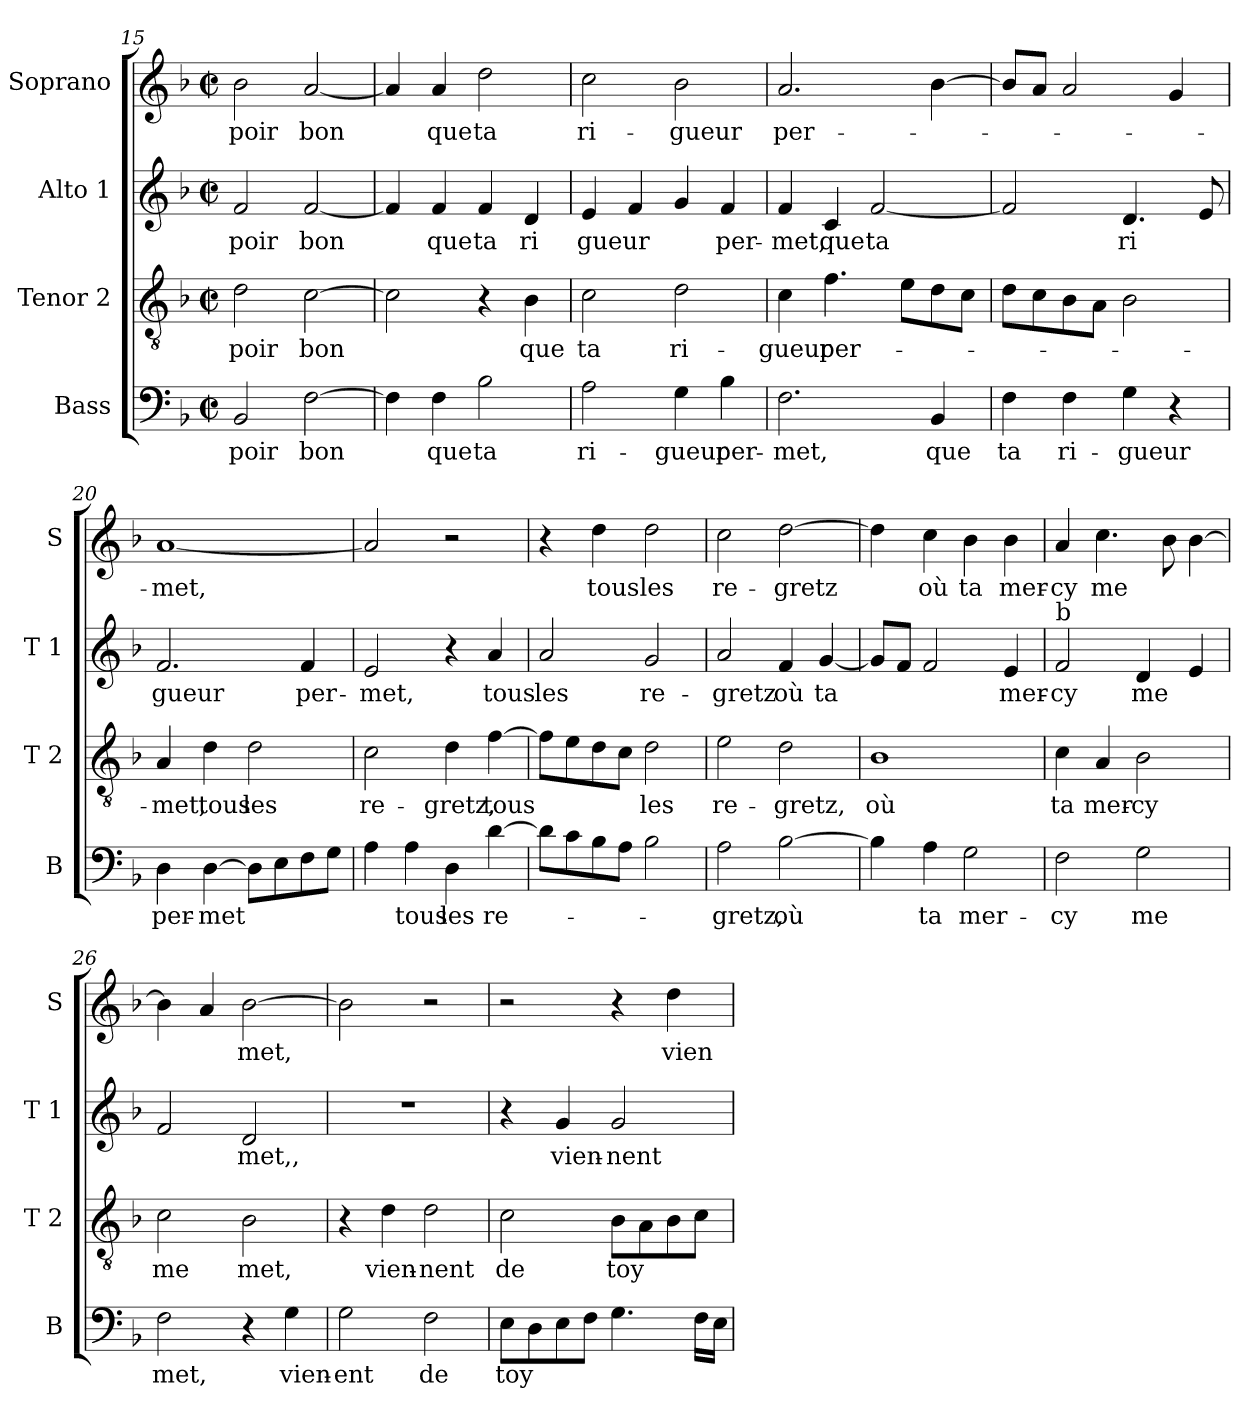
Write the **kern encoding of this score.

**kern	**text	**kern	**text	**kern	**text	**kern	**text
*part4	*part4	*part3	*part3	*part2	*part2	*part1	*part1
*staff4	*staff4	*staff3	*staff3	*staff2	*staff2	*staff1	*staff1
*I"Bass	*	*I"Tenor 2	*	*I"Alto 1	*	*I"Soprano	*
*I'B	*	*I'T 2	*	*I'T 1	*	*I'S	*
*clefF4	*	*clefGv2	*	*clefG2	*	*clefG2	*
*k[b-]	*	*k[b-]	*	*k[b-]	*	*k[b-]	*
*F:	*	*F:	*	*F:	*	*F:	*
*M2/2	*	*M2/2	*	*M2/2	*	*M2/2	*
*met(c|)	*	*met(c|)	*	*met(c|)	*	*met(c|)	*
=15	=15	=15	=15	=15	=15	=15	=15
!	!LO:LY:b	!	!LO:LY:b	!	!LO:LY:b	!	!LO:LY:b
2BB-/	-poir	2d\	-poir	2f/	-poir	2b-\	-poir
!	!LO:LY:b	!	!LO:LY:b	!	!LO:LY:b	!	!LO:LY:b
[2F\	bon	[2c\	bon	[2f/	bon	[2a/	bon
=16	=16	=16	=16	=16	=16	=16	=16
4F\]	.	2c\]	.	4f/]	.	4a/]	.
!	!LO:LY:b	!	!	!	!LO:LY:b	!	!LO:LY:b
4F\	que	.	.	4f/	que	4a/	que
!	!LO:LY:b	!	!	!	!LO:LY:b	!	!LO:LY:b
2B-\	ta	4r	.	4f/	ta	2dd\	ta
!	!	!	!LO:LY:b	!	!LO:LY:b	!	!
.	.	4B-\	que	4d/	ri	.	.
!!LO:LB:g=z
=17	=17	=17	=17	=17	=17	=17	=17
!	!LO:LY:b	!	!LO:LY:b	!	!LO:LY:b	!	!LO:LY:b
2A\	ri-	2c\	ta	4e/	gueur	2cc\	ri-
.	.	.	.	4f/	.	.	.
!	!LO:LY:b	!	!LO:LY:b	!	!	!	!LO:LY:b
4G\	-gueur	2d\	ri-	4g/	.	2b-\	-gueur
!	!LO:LY:b	!	!	!	!LO:LY:b	!	!
4B-\	per-	.	.	4f/	per-	.	.
=18	=18	=18	=18	=18	=18	=18	=18
!	!LO:LY:b	!	!LO:LY:b	!	!LO:LY:b	!	!LO:LY:b
2.F\	-met,	4c\	-gueur	4f/	-met,	2.a/	per-
!	!	!	!LO:LY:b	!	!LO:LY:b	!	!
.	.	4.f\	per-	4c/	que	.	.
!	!	!	!	!	!LO:LY:b	!	!
.	.	.	.	[2f/	ta	.	.
.	.	8e\L	.	.	.	.	.
!	!LO:LY:b	!	!	!	!	!	!
4BB-/	que	8d\	.	.	.	[4b-\	.
.	.	8c\J	.	.	.	.	.
=19	=19	=19	=19	=19	=19	=19	=19
!	!LO:LY:b	!	!	!	!	!	!
4F\	ta	8d\L	.	2f/]	.	8b-/L]	.
.	.	8c\	.	.	.	8a/J	.
!	!LO:LY:b	!	!	!	!	!	!
4F\	ri-	8B-\	.	.	.	2a/	.
.	.	8A\J	.	.	.	.	.
!	!LO:LY:b	!	!	!	!LO:LY:b	!	!
4G\	-gueur	2B-\	.	4.d/	ri	.	.
4r	.	.	.	.	.	4g/	.
.	.	.	.	8e/	.	.	.
=20	=20	=20	=20	=20	=20	=20	=20
!	!LO:LY:b	!	!LO:LY:b	!	!LO:LY:b	!	!LO:LY:b
4D\	per-	4A/	-met,	2.f/	gueur	[1a	-met,
!	!LO:LY:b	!	!LO:LY:b	!	!	!	!
[4D\	-met	4d\	tous	.	.	.	.
!	!	!	!LO:LY:b	!	!	!	!
8D\L]	.	2d\	les	.	.	.	.
8E\	.	.	.	.	.	.	.
!	!	!	!	!	!LO:LY:b	!	!
8F\	.	.	.	4f/	per-	.	.
8G\J	.	.	.	.	.	.	.
=21	=21	=21	=21	=21	=21	=21	=21
!	!	!	!LO:LY:b	!	!LO:LY:b	!	!
4A\	.	2c\	re-	2e/	-met,	2a/]	.
!	!LO:LY:b	!	!	!	!	!	!
4A\	tous	.	.	.	.	.	.
!	!LO:LY:b	!	!LO:LY:b	!	!	!	!
4D\	les	4d\	-gretz,	4r	.	2r	.
!	!LO:LY:b	!	!LO:LY:b	!	!LO:LY:b	!	!
[4d\	re-	[4f\	tous	4a/	tous	.	.
!!LO:LB:g=z
=22	=22	=22	=22	=22	=22	=22	=22
!	!	!	!	!	!LO:LY:b	!	!
8d\L]	.	8f\L]	.	2a/	les	4r	.
8c\	.	8e\	.	.	.	.	.
!	!	!	!	!	!	!	!LO:LY:b
8B-\	.	8d\	.	.	.	4dd\	tous
8A\J	.	8c\J	.	.	.	.	.
!	!	!	!LO:LY:b	!	!LO:LY:b	!	!LO:LY:b
2B-\	.	2d\	les	2g/	re-	2dd\	les
=23	=23	=23	=23	=23	=23	=23	=23
!	!LO:LY:b	!	!LO:LY:b	!	!LO:LY:b	!	!LO:LY:b
2A\	-gretz,	2e\	re-	2a/	-gretz	2cc\	re-
!	!LO:LY:b	!	!LO:LY:b	!	!LO:LY:b	!	!LO:LY:b
[2B-\	où	2d\	-gretz,	4f/	où	[2dd\	-gretz
!	!	!	!	!	!LO:LY:b	!	!
.	.	.	.	[4g/	ta	.	.
=24	=24	=24	=24	=24	=24	=24	=24
!	!	!	!LO:LY:b	!	!	!	!
4B-\]	.	1B-	où	8g/L]	.	4dd\]	.
.	.	.	.	8f/J	.	.	.
!	!LO:LY:b	!	!	!	!	!	!LO:LY:b
4A\	ta	.	.	2f/	.	4cc\	où
!	!LO:LY:b	!	!	!	!	!	!LO:LY:b
2G\	mer-	.	.	.	.	4b-\	ta
!	!	!	!	!	!LO:LY:b	!	!LO:LY:b
.	.	.	.	4e/	mer-	4b-\	mer-
=25	=25	=25	=25	=25	=25	=25	=25
!	!	!	!	!LO:TX:a:t=b	!	!	!
!	!LO:LY:b	!	!LO:LY:b	!	!LO:LY:b	!	!LO:LY:b
2F\	-cy	4c\	ta	2f/	-cy	4a/	-cy
!	!	!	!LO:LY:b	!	!	!	!LO:LY:b
.	.	4A/	mer-	.	.	4.cc\	me
!	!LO:LY:b	!	!LO:LY:b	!	!LO:LY:b	!	!
2G\	me	2B-\	-cy	4d/	me	.	.
.	.	.	.	.	.	8b-\	.
.	.	.	.	4e/	.	[4b-\	.
=26	=26	=26	=26	=26	=26	=26	=26
!	!LO:LY:b	!	!LO:LY:b	!	!	!	!
2F\	met,	2c\	me	2f/	.	4b-\]	.
.	.	.	.	.	.	4a/	.
!	!	!	!LO:LY:b	!	!LO:LY:b	!	!LO:LY:b
4r	.	2B-\	met,	2d/	met,,	[2b-\	met,
!	!LO:LY:b	!	!	!	!	!	!
4G\	vien-	.	.	.	.	.	.
=27	=27	=27	=27	=27	=27	=27	=27
!	!LO:LY:b	!	!	!	!	!	!
2G\	-ent	4r	.	1r	.	2b-\]	.
!	!	!	!LO:LY:b	!	!	!	!
.	.	4d\	vien-	.	.	.	.
!	!LO:LY:b	!	!LO:LY:b	!	!	!	!
2F\	de	2d\	-nent	.	.	2r	.
!!LO:PB:g=z
=28	=28	=28	=28	=28	=28	=28	=28
!	!LO:LY:b	!	!LO:LY:b	!	!	!	!
8E\L	toy	2c\	de	4r	.	2r	.
8D\	.	.	.	.	.	.	.
!	!	!	!	!	!LO:LY:b	!	!
8E\	.	.	.	4g/	vien-	.	.
8F\J	.	.	.	.	.	.	.
!	!	!	!LO:LY:b	!	!LO:LY:b	!	!
4.G\	.	8B-\L	toy	2g/	-nent	4r	.
.	.	8A\	.	.	.	.	.
!	!	!	!	!	!	!	!LO:LY:b
.	.	8B-\	.	.	.	4dd\	vien-
16F\LL	.	8c\J	.	.	.	.	.
16E\JJ	.	.	.	.	.	.	.
=	=	=	=	=	=	=	=
*-	*-	*-	*-	*-	*-	*-	*-
